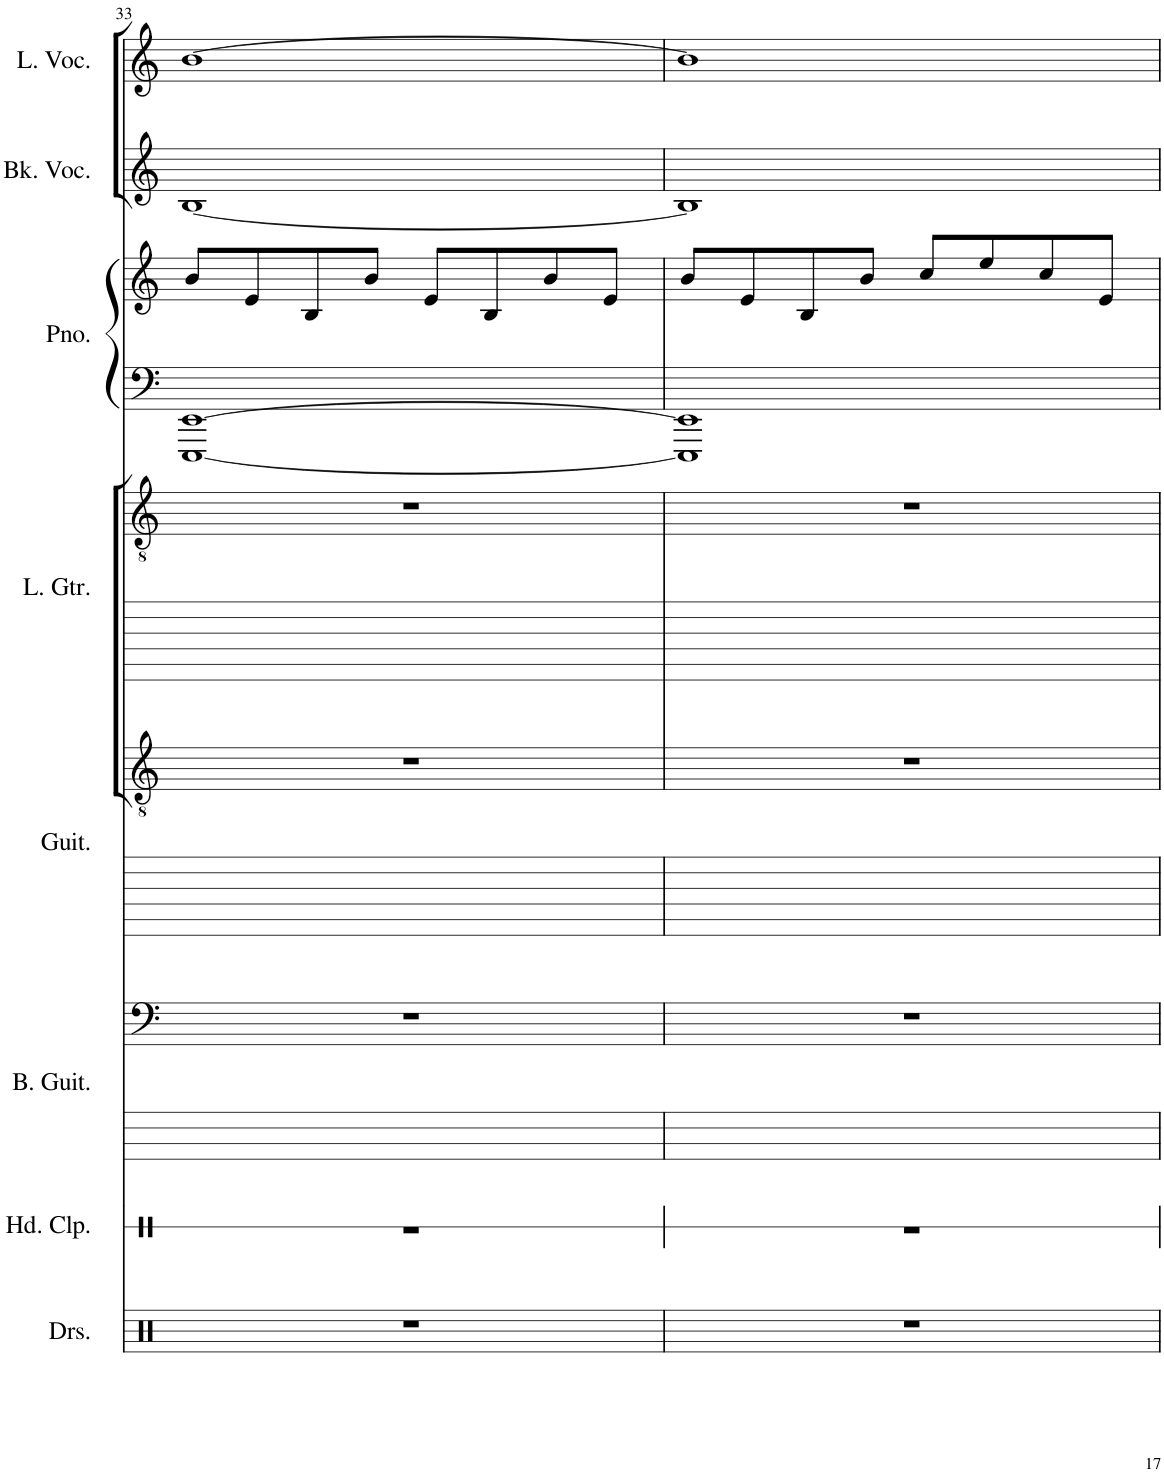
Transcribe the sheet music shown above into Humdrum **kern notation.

**kern	**kern	**kern	**kern	**kern	**kern	**kern	**kern	**kern	**kern	**kern	**kern
*part12	*part11	*part10	*part9	*part8	*part7	*part6	*part5	*part4	*part3	*part2	*part1
*staff12	*staff11	*staff10	*staff9	*staff8	*staff7	*staff6	*staff5	*staff4	*staff3	*staff2	*staff1
*I"Drumset	*I"Hand Clap	*I"Bass Guitar	*I"Bass Guitar	*I"Classical Guitar	*I"Classical Guitar	*I"Lead Guitar	*I"Lead Guitar	*I"Piano	*I"Piano	*I"Backing Vocals	*I"Lead Vocals
*I'Drs.	*I'Hd. Clp.	*I'B. Guit.	*I'B. Guit.	*I'Guit.	*I'Guit.	*I'L. Gtr.	*I'L. Gtr.	*I'Pno.	*I'Pno.	*I'Bk. Voc.	*I'L. Voc.
!!LO:PB:g=z
*clefX	*clefX	*	*clefF4	*	*clefGv2	*	*clefGv2	*clefF4	*clefG2	*clefG2	*clefG2
*	*	*Trd7c12	*Trd7c12	*	*	*	*	*	*	*	*
*k[]	*k[]	*k[]	*k[]	*k[]	*k[]	*k[]	*k[]	*k[]	*k[]	*k[]	*k[]
*M4/4	*M4/4	*M4/4	*M4/4	*M4/4	*M4/4	*M4/4	*M4/4	*M4/4	*M4/4	*M4/4	*M4/4
=33	=33	=33	=33	=33	=33	=33	=33	=33	=33	=33	=33
1r	1r	1r	1r	1r	1r	1r	1r	[1EEE [1EE	8b/L	[1B	[1b
.	.	.	.	.	.	.	.	.	8e/	.	.
.	.	.	.	.	.	.	.	.	8B/	.	.
.	.	.	.	.	.	.	.	.	8b/J	.	.
.	.	.	.	.	.	.	.	.	8e/L	.	.
.	.	.	.	.	.	.	.	.	8B/	.	.
.	.	.	.	.	.	.	.	.	8b/	.	.
.	.	.	.	.	.	.	.	.	8e/J	.	.
=34	=34	=34	=34	=34	=34	=34	=34	=34	=34	=34	=34
1r	1r	1r	1r	1r	1r	1r	1r	1EEE] 1EE]	8b/L	1B]	1b]
.	.	.	.	.	.	.	.	.	8e/	.	.
.	.	.	.	.	.	.	.	.	8B/	.	.
.	.	.	.	.	.	.	.	.	8b/J	.	.
.	.	.	.	.	.	.	.	.	8cc/L	.	.
.	.	.	.	.	.	.	.	.	8ee/	.	.
.	.	.	.	.	.	.	.	.	8cc/	.	.
.	.	.	.	.	.	.	.	.	8e/J	.	.
=	=	=	=	=	=	=	=	=	=	=	=
*-	*-	*-	*-	*-	*-	*-	*-	*-	*-	*-	*-
